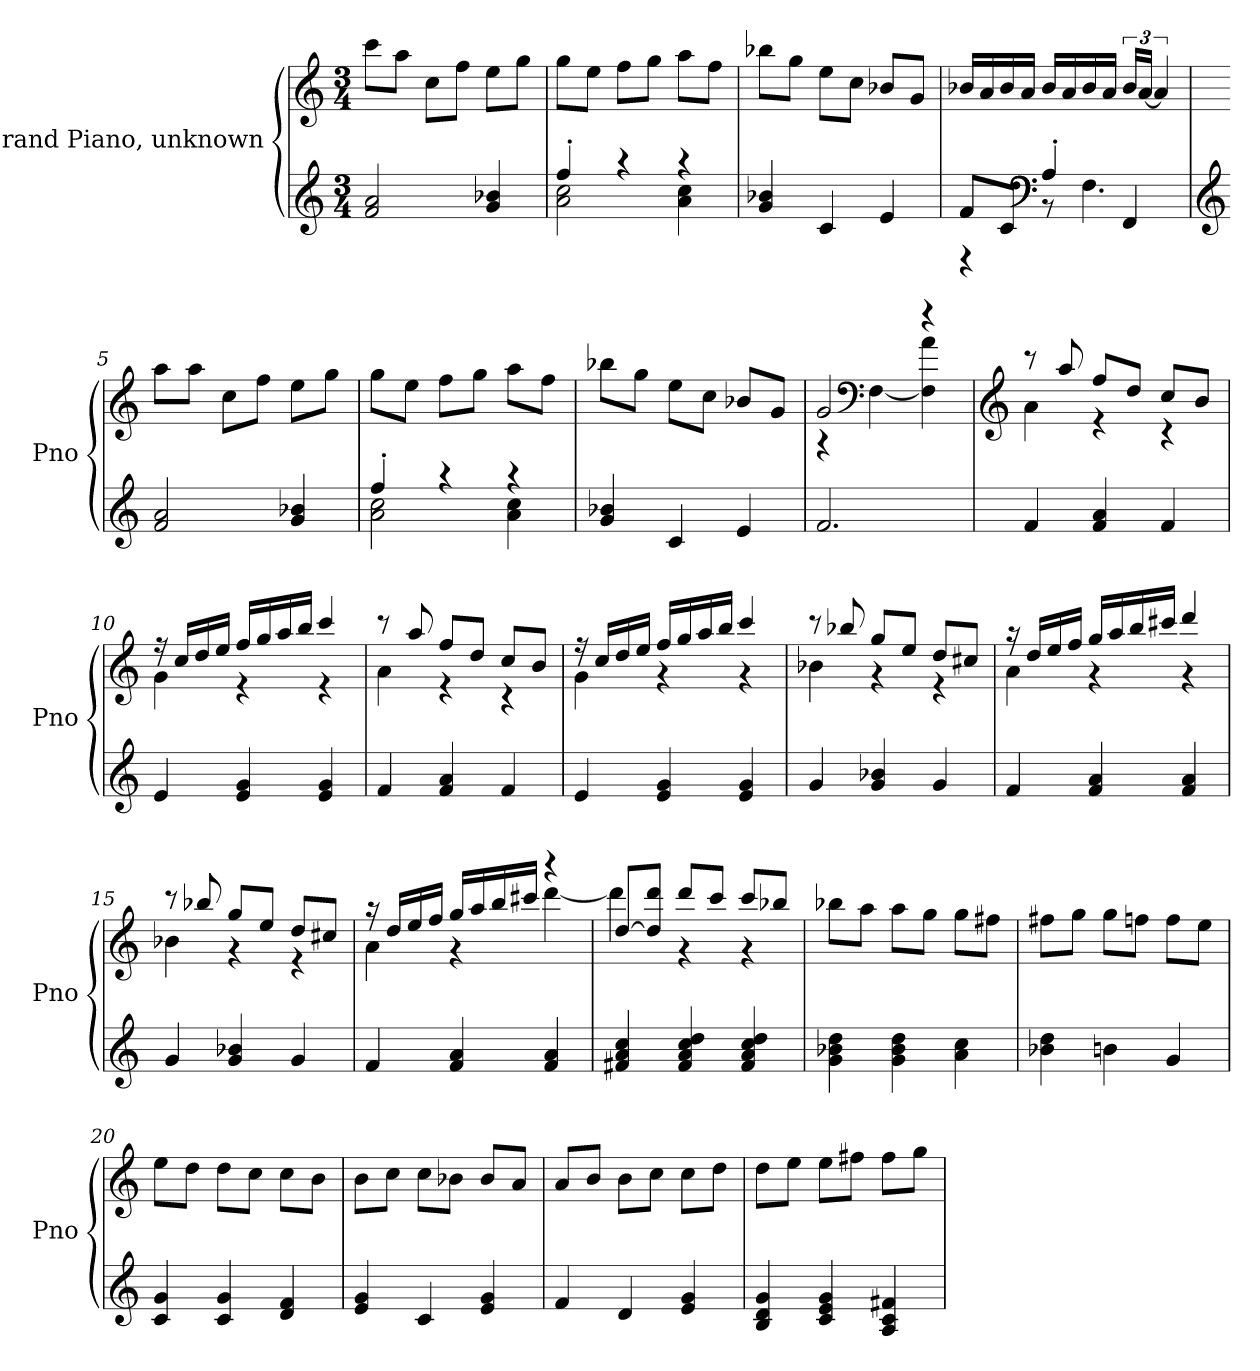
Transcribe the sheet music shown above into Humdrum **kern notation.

**kern	**kern
*part1	*part1
*staff2	*staff1
*I"Grand Piano, unknown	*
*I'Pno	*
*clefG2	*clefG2
*k[]	*k[]
*M3/4	*M3/4
*MM180	*MM180
=1	=1
2f/ 2a/	8ccc\L
.	8aa\J
.	8cc\L
.	8ff\J
4g/ 4b-X/	8ee\L
.	8gg\J
=2	=2
*^	*
4ff'/	2a\ 2cc\	8gg\L
.	.	8ee\J
4r	.	8ff\L
.	.	8gg\J
4r	4a\ 4cc\	8aa\L
.	.	8ff\J
*v	*v	*
=3	=3
4g/ 4b-X/	8bb-X\L
.	8gg\J
4c/	8ee\L
.	8cc\J
4e/	8b-X/L
.	8g/J
=4	=4
*^	*
8f/L	4r	16b-X/LL
.	.	16a/
8c/J	.	16b-/
.	.	16a/JJ
*clefF4	*	*
4A'/	8r	16b-/LL
.	.	16a/
.	4.F\	16b-/
.	.	16a/JJ
4FF/	.	24b-/LL
.	.	[24a/JJ
.	.	6a/]
*v	*v	*
=5	=5
*clefG2	*
2f/ 2a/	8aa\L
.	8aa\J
.	8cc\L
.	8ff\J
4g/ 4b-X/	8ee\L
.	8gg\J
=6	=6
*^	*
4ff'/	2a\ 2cc\	8gg\L
.	.	8ee\J
4r	.	8ff\L
.	.	8gg\J
4r	4a\ 4cc\	8aa\L
.	.	8ff\J
*v	*v	*
!!LO:LB:g=z
=7	=7
4g/ 4b-X/	8bb-X\L
.	8gg\J
4c/	8ee\L
.	8cc\J
4e/	8b-X/L
.	8g/J
=8	=8
*	*^
2.f/	2g/	4r
*	*clefF4	*
.	.	[4F\
.	4r	4F\] 4a\
=9	=9	=9
*	*clefG2	*
4f/	8r	4a\
.	8aa/	.
4f/ 4a/	8ff/L	4r
.	8dd/J	.
4f/	8cc/L	4r
.	8b/J	.
=10	=10	=10
4e/	16r	4g\
.	16cc/LL	.
.	16dd/	.
.	16ee/JJ	.
4e/ 4g/	16ff/LL	4r
.	16gg/	.
.	16aa/	.
.	16bb/JJ	.
4e/ 4g/	4ccc/	4r
=11	=11	=11
4f/	8r	4a\
.	8aa/	.
4f/ 4a/	8ff/L	4r
.	8dd/J	.
4f/	8cc/L	4r
.	8b/J	.
!!LO:LB:g=z	!!
=12	=12	=12
4e/	16r	4g\
.	16cc/LL	.
.	16dd/	.
.	16ee/JJ	.
4e/ 4g/	16ff/LL	4r
.	16gg/	.
.	16aa/	.
.	16bb/JJ	.
4e/ 4g/	4ccc/	4r
=13	=13	=13
4g/	8r	4b-X\
.	8bb-X/	.
4g/ 4b-X/	8gg/L	4r
.	8ee/J	.
4g/	8dd/L	4r
.	8cc#X/J	.
=14	=14	=14
4f/	16r	4a\
.	16dd/LL	.
.	16ee/	.
.	16ff/JJ	.
4f/ 4a/	16gg/LL	4r
.	16aa/	.
.	16bb/	.
.	16ccc#X/JJ	.
4f/ 4a/	4ddd/	4r
=15	=15	=15
4g/	8r	4b-X\
.	8bb-X/	.
4g/ 4b-X/	8gg/L	4r
.	8ee/J	.
4g/	8dd/L	4r
.	8cc#X/J	.
!!LO:LB:g=z	!!
=16	=16	=16
4f/	16r	4a\
.	16dd/LL	.
.	16ee/	.
.	16ff/JJ	.
4f/ 4a/	16gg/LL	4r
.	16aa/	.
.	16bb/	.
.	16ccc#X/JJ	.
4f/ 4a/	4r	[4ddd\
=17	=17	=17
4f#X/ 4a/ 4cc/	[8dd/L	4ddd\]
.	8dd/] 8ddd/J	.
4f#/ 4a/ 4cc/ 4dd/	8ddd/L	4r
.	8ccc/J	.
4f#/ 4a/ 4cc/ 4dd/	8ccc/L	4r
.	8bb-X/J	.
*	*v	*v
=18	=18
4g\ 4b-X\ 4dd\	8bb-X\L
.	8aa\J
4g\ 4b-\ 4dd\	8aa\L
.	8gg\J
4a\ 4cc\	8gg\L
.	8ff#X\J
=19	=19
4b-X\ 4dd\	8ff#X\L
.	8gg\J
4bn\	8gg\L
.	8ffn\J
4g/	8ff\L
.	8ee\J
=20	=20
4c/ 4g/	8ee\L
.	8dd\J
4c/ 4g/	8dd\L
.	8cc\J
4d/ 4f/	8cc\L
.	8b\J
!!LO:LB:g=z
=21	=21
4e/ 4g/	8b\L
.	8cc\J
4c/	8cc\L
.	8b-X\J
4e/ 4g/	8b-/L
.	8a/J
=22	=22
4f/	8a/L
.	8b/J
4d/	8b\L
.	8cc\J
4e/ 4g/	8cc\L
.	8dd\J
=23	=23
4B/ 4d/ 4g/	8dd\L
.	8ee\J
4c/ 4e/ 4g/	8ee\L
.	8ff#X\J
4A/ 4c/ 4f#X/	8ff#\L
.	8gg\J
=	=
*-	*-
